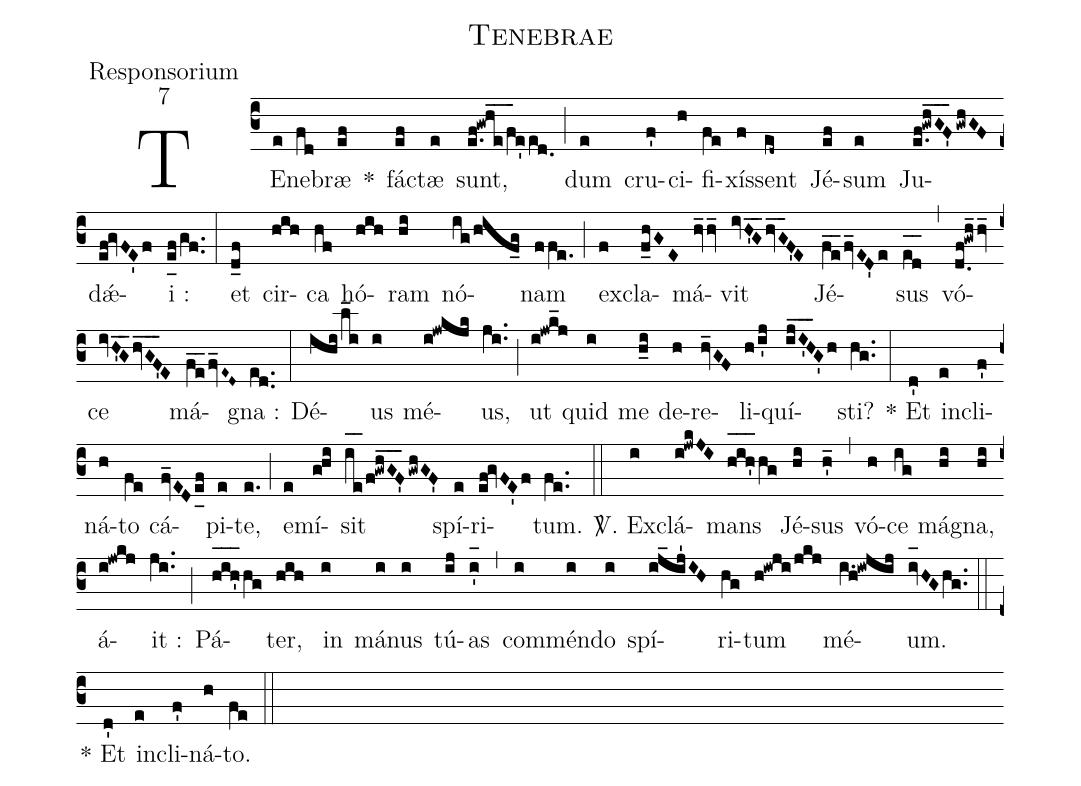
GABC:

name:Tenebrae;
office-part:Responsorium;
mode:7;
%%
(c3) TE(e)ne(fd)bræ(ef) *() fá(ef)ctæ(e) sunt,(e.f!gwh_e_/f_3e'ed.0) (;) dum(e) cru(f')ci(h)fi(fe)xís(f)sent(ed~) Jé(ef)sum(e) Ju(e.f!gwh_G_F'_3/gwhGF)d<sp>'ae</sp>(ef!gvFE'f)i :(e_[uh:l]f/gf..) (:) et(d_f) cir(hih)ca(hf) hó(hih)ram(hi) nó(ig/hif_g)nam(ffe.) (;) ex(f)cla(f_hGE)má(hv_2/hv_)vit(ivH'_G_2/hv_G_3F'E) Jé(f_e_2/fv_ED'e)sus(e_[oh:h]d_[oh:h]) (,) vó(d.0f!gwh_2hv_)ce(ivH'_G_2/hv_G_F'_3E) má(f_e_2/fv_E~D~)gna :(ed..) (:) Dé(ihi/l_i)us(i) mé(i!jwkjk)us,(ji..) (;) ut(i!jwk_j) quid(i) me(h_i) de(h)re(hv_GF)li(h/i'j)quí(ij_I'_H_3G'h)sti?(hg..) (:) * Et(d') in(e)cli(f')ná(h)to(fe) cá(fv_ED/e_[uh:l]f)pi(e)te,(e.) (;) e(e)mí(g!hi)sit(i_[oh:h]e_[oh:h]/f!gwh_G_F'_3/gwhGF') spí(e)ri(ef!gvFE'f)tum.(fe..) (::) <sp>V/</sp>. Ex(i)clá(i!jwkJI)mans(h_[oh:h]i_[oh:h]h'_[oh:h]hg) Jé(hi)sus(h'_) (,) vó(h)ce(ig) má(hi)gna,(hi) á(i!jwkj)it :(ji..) (;) Pá(h_[oh:h]i_[oh:h]h'_[oh:h]hg)ter,(hih) in(i) má(i)nus(i) tú(ij)as(i'_[oh:h]) (,) com(i)mén(i)do(i) spí(ij_ij'IH)ri(hg)tum(h!iwji/jkj) mé(i.h!iwjij)um.(iv_[oh:h]HG/hg..) (::) * Et(d') in(e)cli(f')ná(h)to.(fe) (::)
